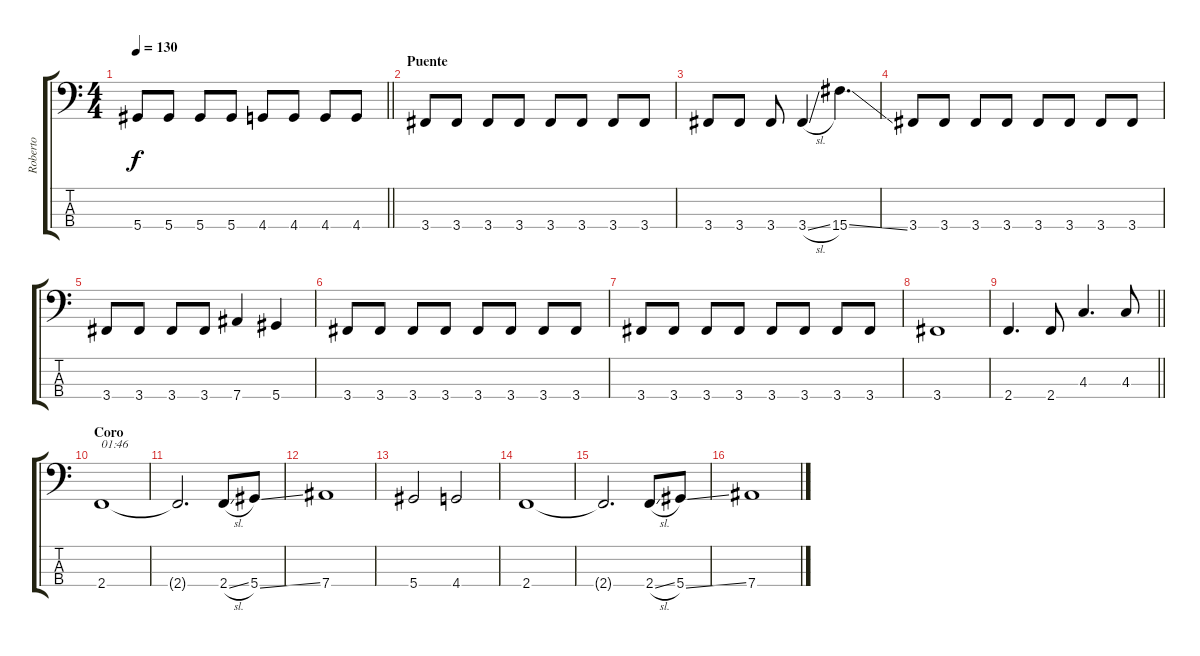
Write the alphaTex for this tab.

\track ("Roberto" "Roberto") {instrument electricbasspick}
\staff {score tabs}
\tuning (Gb2 Db2 Ab1 Eb1) {hide}
\ts (4 4)
\tempo 130
\clef f4
\barLineRight lightlight
\ks c
5.4.8{dy f} 5.4.8 5.4.8 5.4.8 4.4.8 4.4.8 4.4.8 4.4.8 |
\section ("" "Puente")
3.4.8 3.4.8 3.4.8 3.4.8 3.4.8 3.4.8 3.4.8 3.4.8 |
3.4.8 3.4.8 3.4.8 3.4{sl}.4 15.4{ss}.4{d} |
3.4.8 3.4.8 3.4.8 3.4.8 3.4.8 3.4.8 3.4.8 3.4.8 |
3.4.8 3.4.8 3.4.8 3.4.8 7.4.4 5.4.4 |
3.4.8 3.4.8 3.4.8 3.4.8 3.4.8 3.4.8 3.4.8 3.4.8 |
3.4.8 3.4.8 3.4.8 3.4.8 3.4.8 3.4.8 3.4.8 3.4.8 |
3.4.1 |
\barLineRight lightlight
2.4.4{d} 2.4.8 4.3.4{d} 4.3.8 |
\section ("" "Coro")
2.4.1{txt "01:46"} |
2.4{t}.2{d} 2.4{sl}.8 5.4{ss}.8 |
7.4.1 |
5.4.2 4.4.2 |
2.4.1 |
2.4{t}.2{d} 2.4{sl}.8 5.4{ss}.8 |
7.4.1
